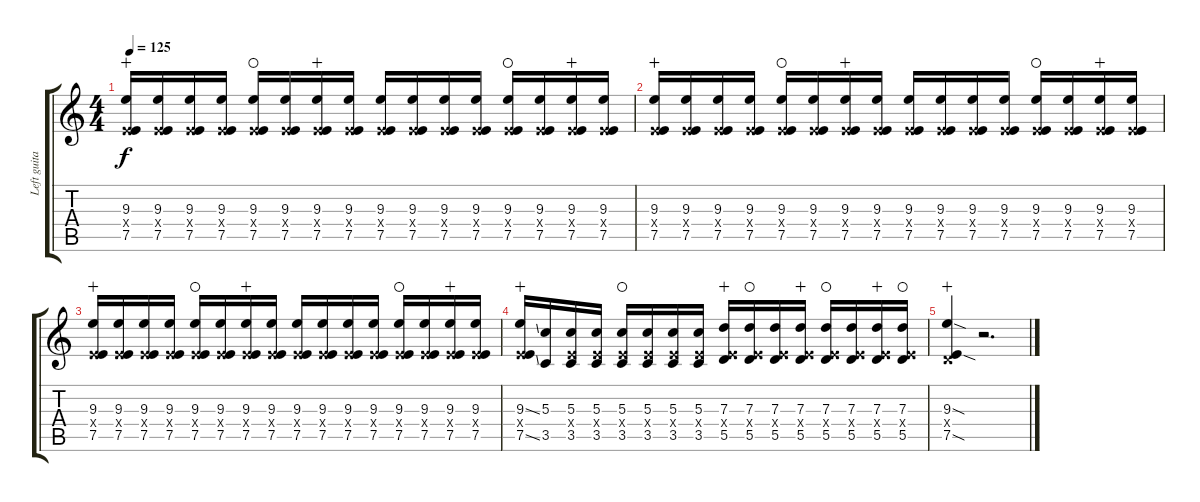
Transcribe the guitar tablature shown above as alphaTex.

\track ("Left guitar" "Left guita") {instrument distortionguitar}
\staff {score tabs}
\tuning (E4 B3 G3 D3 A2 D2) {hide}
\ts (4 4)
\tempo 125
\clef g2
\ks c
(9.3 2.4{x} 7.5).16{dy f wahc} (9.3 2.4{x} 7.5).16 (9.3 2.4{x} 7.5).16 (9.3 2.4{x} 7.5).16 (9.3 2.4{x} 7.5).16{waho} (9.3 2.4{x} 7.5).16 (9.3 2.4{x} 7.5).16{wahc} (9.3 2.4{x} 7.5).16 (9.3 2.4{x} 7.5).16 (9.3 2.4{x} 7.5).16 (9.3 2.4{x} 7.5).16 (9.3 2.4{x} 7.5).16 (9.3 2.4{x} 7.5).16{waho} (9.3 2.4{x} 7.5).16 (9.3 2.4{x} 7.5).16{wahc} (9.3 2.4{x} 7.5).16 |
(9.3 2.4{x} 7.5).16{wahc} (9.3 2.4{x} 7.5).16 (9.3 2.4{x} 7.5).16 (9.3 2.4{x} 7.5).16 (9.3 2.4{x} 7.5).16{waho} (9.3 2.4{x} 7.5).16 (9.3 2.4{x} 7.5).16{wahc} (9.3 2.4{x} 7.5).16 (9.3 2.4{x} 7.5).16 (9.3 2.4{x} 7.5).16 (9.3 2.4{x} 7.5).16 (9.3 2.4{x} 7.5).16 (9.3 2.4{x} 7.5).16{waho} (9.3 2.4{x} 7.5).16 (9.3 2.4{x} 7.5).16{wahc} (9.3 2.4{x} 7.5).16 |
(9.3 2.4{x} 7.5).16{wahc} (9.3 2.4{x} 7.5).16 (9.3 2.4{x} 7.5).16 (9.3 2.4{x} 7.5).16 (9.3 2.4{x} 7.5).16{waho} (9.3 2.4{x} 7.5).16 (9.3 2.4{x} 7.5).16{wahc} (9.3 2.4{x} 7.5).16 (9.3 2.4{x} 7.5).16 (9.3 2.4{x} 7.5).16 (9.3 2.4{x} 7.5).16 (9.3 2.4{x} 7.5).16 (9.3 2.4{x} 7.5).16{waho} (9.3 2.4{x} 7.5).16 (9.3 2.4{x} 7.5).16{wahc} (9.3 2.4{x} 7.5).16 |
(9.3{ss} 2.4{x} 7.5{ss}).16{wahc} (5.3 3.5).16 (5.3 2.4{x} 3.5).16 (5.3 2.4{x} 3.5).16 (5.3 2.4{x} 3.5).16{waho} (5.3 2.4{x} 3.5).16 (5.3 2.4{x} 3.5).16 (5.3 2.4{x} 3.5).16 (7.3 2.4{x} 5.5).16{wahc} (7.3 2.4{x} 5.5).16{waho} (7.3 2.4{x} 5.5).16 (7.3 2.4{x} 5.5).16{wahc} (7.3 2.4{x} 5.5).16{waho} (7.3 2.4{x} 5.5).16 (7.3 2.4{x} 5.5).16{wahc} (7.3 2.4{x} 5.5).16{waho} |
(9.3{sod} 0.4{x} 7.5{sod}).4{wahc} r.2{d}
